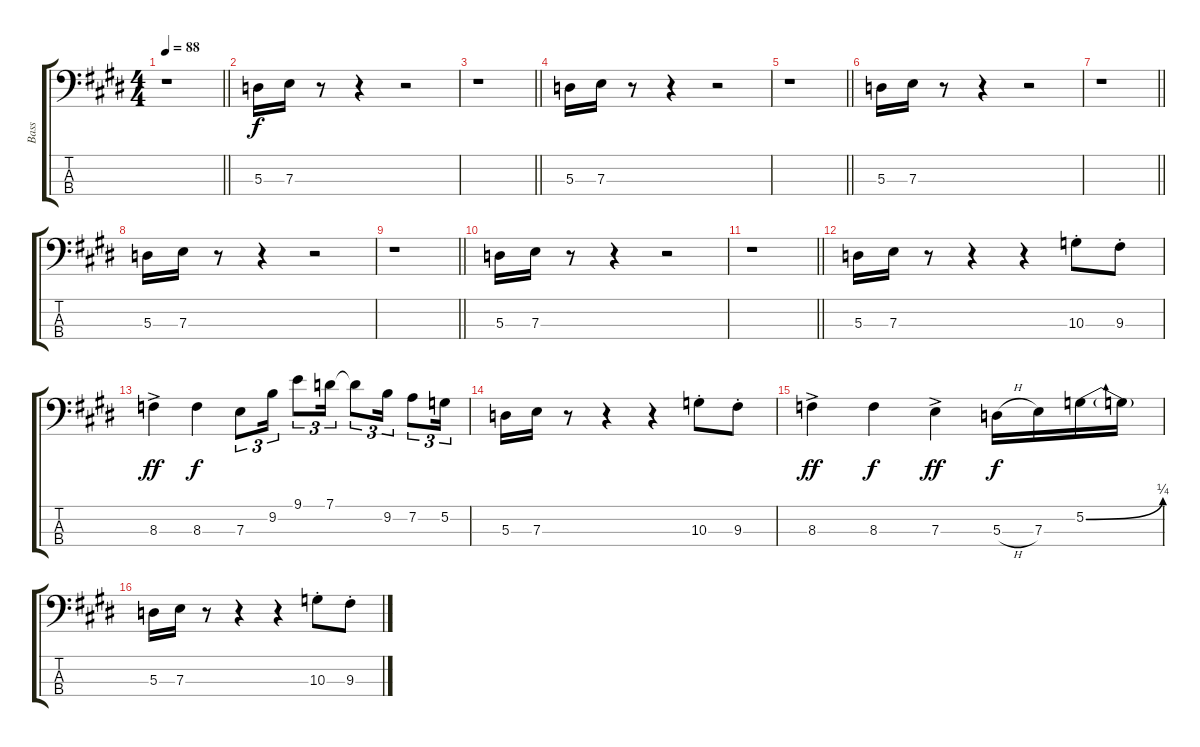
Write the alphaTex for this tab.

\track ("Bass" "Bass") {instrument electricbassfinger}
\staff {score tabs}
\tuning (G2 D2 A1 E1) {hide}
\ts (4 4)
\tempo 88
\clef f4
\barLineRight lightlight
\ks e
r.1{dy f} |
5.3.16 7.3.16 r.8 r.4 r.2 |
\barLineRight lightlight
r.1 |
5.3.16 7.3.16 r.8 r.4 r.2 |
\barLineRight lightlight
r.1 |
5.3.16 7.3.16 r.8 r.4 r.2 |
\barLineRight lightlight
r.1 |
5.3.16 7.3.16 r.8 r.4 r.2 |
\barLineRight lightlight
r.1 |
5.3.16 7.3.16 r.8 r.4 r.2 |
\barLineRight lightlight
r.1 |
5.3.16 7.3.16 r.8 r.4 r.4 10.3{st}.8 9.3{st}.8 |
8.3{ac}.4{dy ff} 8.3.4{dy f} 7.3.8{tu (3 2)} 9.2.16{tu (3 2)} 9.1.8{tu (3 2)} 7.1.16{tu (3 2)} 7.1{t}.8{tu (3 2)} 9.2.16{tu (3 2)} 7.2.8{tu (3 2)} 5.2.16{tu (3 2)} |
5.3.16 7.3.16 r.8 r.4 r.4 10.3{st}.8 9.3{st}.8 |
8.3{ac}.4{dy ff} 8.3.4{dy f} 7.3{ac}.4{dy ff} 5.3{h}.16{dy f} 7.3.16 5.2{be (bend 0 0 60 1)}.16 5.2{t}.16 |
5.3.16 7.3.16 r.8 r.4 r.4 10.3{st}.8 9.3{st}.8
